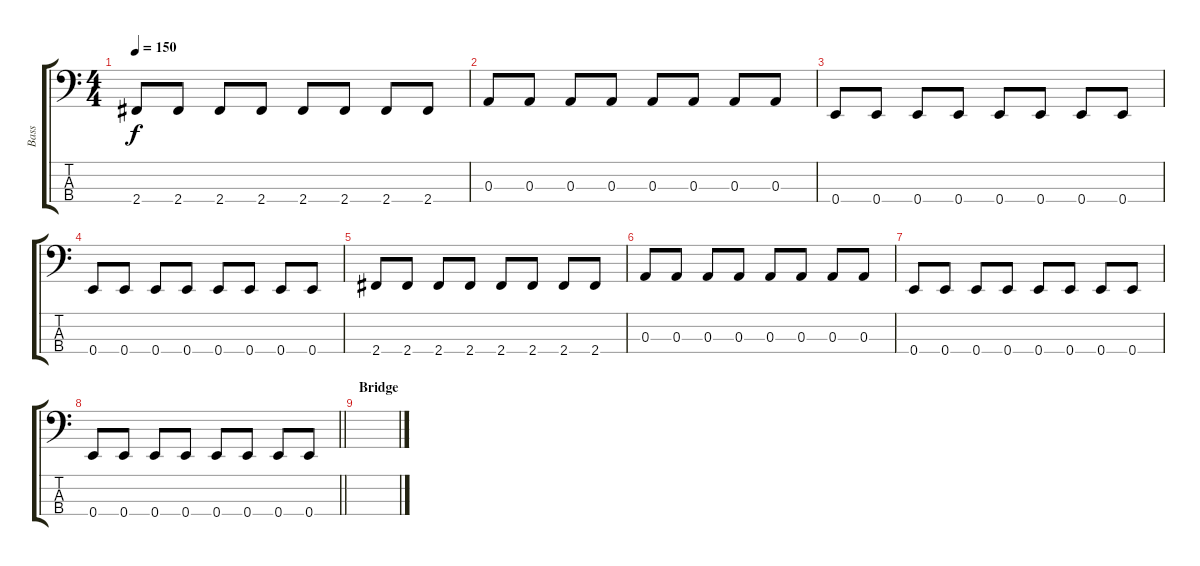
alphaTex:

\track ("Bass" "Bass") {instrument electricbasspick}
\staff {score tabs}
\tuning (G2 D2 A1 E1) {hide}
\ts (4 4)
\tempo 150
\clef f4
\ks c
2.4.8{dy f} 2.4.8 2.4.8 2.4.8 2.4.8 2.4.8 2.4.8 2.4.8 |
0.3.8 0.3.8 0.3.8 0.3.8 0.3.8 0.3.8 0.3.8 0.3.8 |
0.4.8 0.4.8 0.4.8 0.4.8 0.4.8 0.4.8 0.4.8 0.4.8 |
0.4.8 0.4.8 0.4.8 0.4.8 0.4.8 0.4.8 0.4.8 0.4.8 |
2.4.8 2.4.8 2.4.8 2.4.8 2.4.8 2.4.8 2.4.8 2.4.8 |
0.3.8 0.3.8 0.3.8 0.3.8 0.3.8 0.3.8 0.3.8 0.3.8 |
0.4.8 0.4.8 0.4.8 0.4.8 0.4.8 0.4.8 0.4.8 0.4.8 |
\barLineRight lightlight
0.4.8 0.4.8 0.4.8 0.4.8 0.4.8 0.4.8 0.4.8 0.4.8 |
\section ("" "Bridge")
